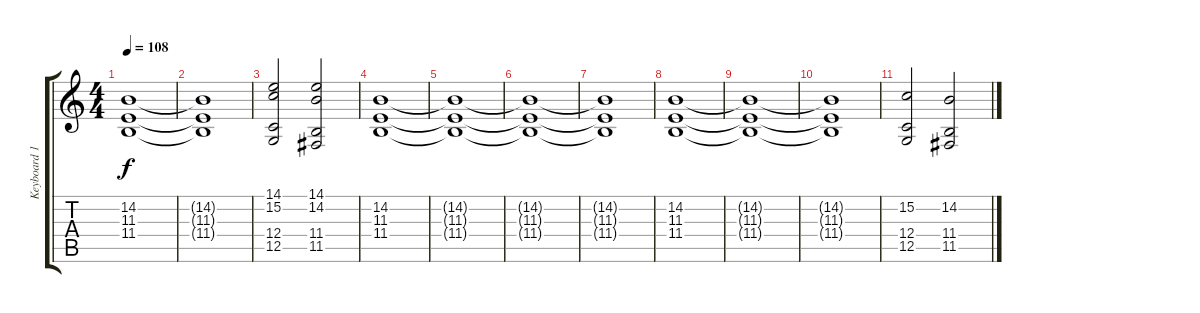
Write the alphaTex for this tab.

\track ("Keyboard 1" "Keyboard 1") {instrument stringensemble1}
\staff {score tabs}
\tuning (D4 A3 F3 C3 G2 C2) {hide}
\ts (4 4)
\tempo 108
\clef g2
\ks c
(14.2{t} 11.3{t} 11.4{t}).1{dy f} |
(14.2{t} 11.3{t} 11.4{t}).1 |
(14.1 15.2 12.4 12.5).2 (14.1 14.2 11.4 11.5).2 |
(14.2 11.3 11.4).1 |
(14.2{t} 11.3{t} 11.4{t}).1 |
(14.2{t} 11.3{t} 11.4{t}).1 |
(14.2{t} 11.3{t} 11.4{t}).1 |
(14.2 11.3 11.4).1 |
(14.2{t} 11.3{t} 11.4{t}).1 |
(14.2{t} 11.3{t} 11.4{t}).1 |
(15.2 12.4 12.5).2 (14.2 11.4 11.5).2
